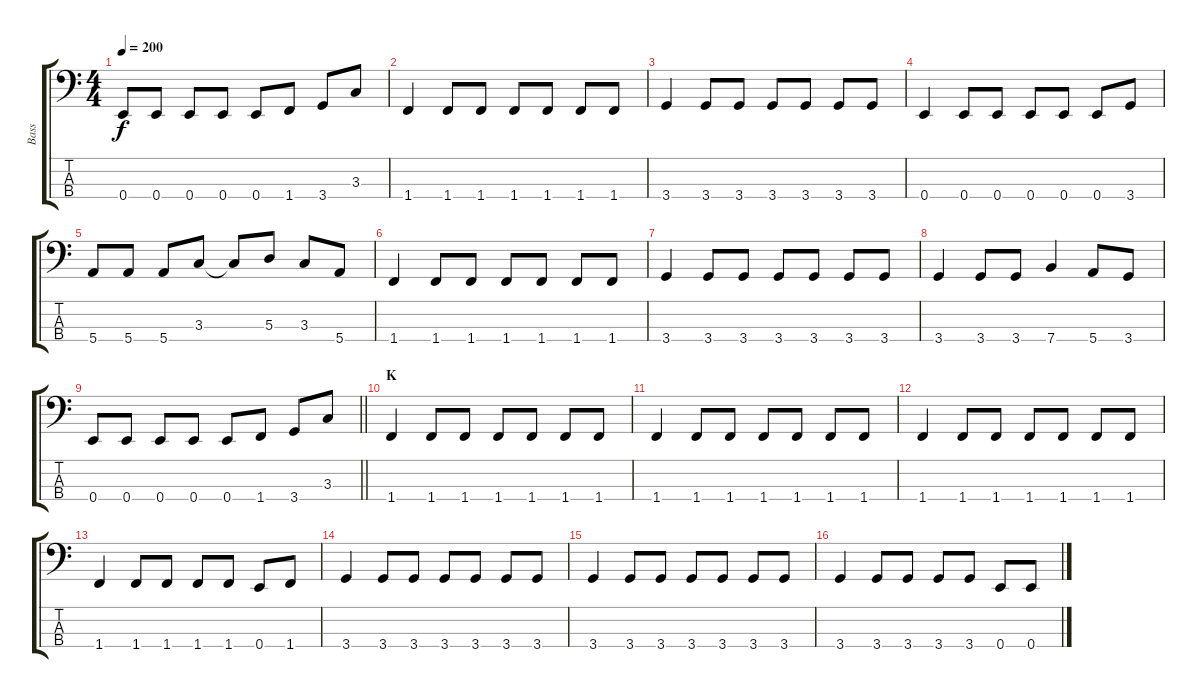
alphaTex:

\track ("Bass" "Bass") {instrument electricbasspick}
\staff {score tabs}
\tuning (G2 D2 A1 E1) {hide}
\ts (4 4)
\tempo 200
\clef f4
\ks c
0.4.8{dy f} 0.4.8 0.4.8 0.4.8 0.4.8 1.4.8 3.4.8 3.3.8 |
1.4.4 1.4.8 1.4.8 1.4.8 1.4.8 1.4.8 1.4.8 |
3.4.4 3.4.8 3.4.8 3.4.8 3.4.8 3.4.8 3.4.8 |
0.4.4 0.4.8 0.4.8 0.4.8 0.4.8 0.4.8 3.4.8 |
5.4.8 5.4.8 5.4.8 3.3.8 3.3{t}.8 5.3.8 3.3.8 5.4.8 |
1.4.4 1.4.8 1.4.8 1.4.8 1.4.8 1.4.8 1.4.8 |
3.4.4 3.4.8 3.4.8 3.4.8 3.4.8 3.4.8 3.4.8 |
3.4.4 3.4.8 3.4.8 7.4.4 5.4.8 3.4.8 |
\barLineRight lightlight
0.4.8 0.4.8 0.4.8 0.4.8 0.4.8 1.4.8 3.4.8 3.3.8 |
\section ("" "K")
1.4.4 1.4.8 1.4.8 1.4.8 1.4.8 1.4.8 1.4.8 |
1.4.4 1.4.8 1.4.8 1.4.8 1.4.8 1.4.8 1.4.8 |
1.4.4 1.4.8 1.4.8 1.4.8 1.4.8 1.4.8 1.4.8 |
1.4.4 1.4.8 1.4.8 1.4.8 1.4.8 0.4.8 1.4.8 |
3.4.4 3.4.8 3.4.8 3.4.8 3.4.8 3.4.8 3.4.8 |
3.4.4 3.4.8 3.4.8 3.4.8 3.4.8 3.4.8 3.4.8 |
3.4.4 3.4.8 3.4.8 3.4.8 3.4.8 0.4.8 0.4.8
